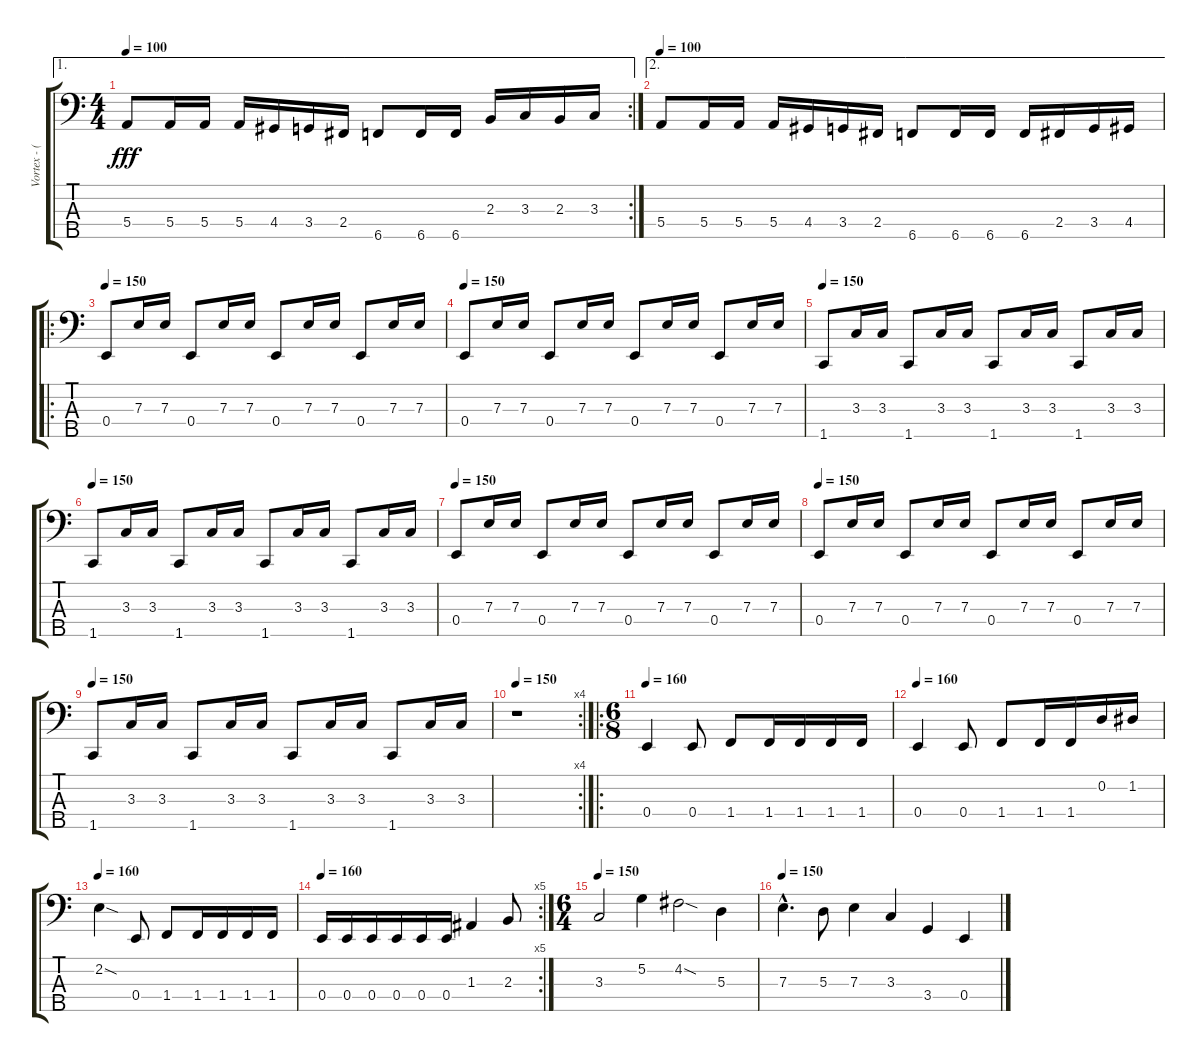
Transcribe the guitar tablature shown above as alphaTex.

\track ("Vortex - (Bass And Clean Vocals)" "Vortex - (") {instrument electricbassfinger}
\staff {score tabs}
\tuning (G2 D2 A1 E1 B0) {hide}
\ae 1
\rc 2
\ts (4 4)
\tempo 100
\clef f4
\ks c
5.4.8{dy fff} 5.4.16 5.4.16 5.4.16 4.4.16 3.4.16 2.4.16 6.5.8 6.5.16 6.5.16 2.3.16 3.3.16 2.3.16 3.3.16 |
\ae 2
\tempo 100
5.4.8 5.4.16 5.4.16 5.4.16 4.4.16 3.4.16 2.4.16 6.5.8 6.5.16 6.5.16 6.5.16 2.4.16 3.4.16 4.4.16 |
\ro
\tempo 150
0.4.8 7.3.16 7.3.16 0.4.8 7.3.16 7.3.16 0.4.8 7.3.16 7.3.16 0.4.8 7.3.16 7.3.16 |
\tempo 150
0.4.8 7.3.16 7.3.16 0.4.8 7.3.16 7.3.16 0.4.8 7.3.16 7.3.16 0.4.8 7.3.16 7.3.16 |
\tempo 150
1.5.8 3.3.16 3.3.16 1.5.8 3.3.16 3.3.16 1.5.8 3.3.16 3.3.16 1.5.8 3.3.16 3.3.16 |
\tempo 150
1.5.8 3.3.16 3.3.16 1.5.8 3.3.16 3.3.16 1.5.8 3.3.16 3.3.16 1.5.8 3.3.16 3.3.16 |
\tempo 150
0.4.8 7.3.16 7.3.16 0.4.8 7.3.16 7.3.16 0.4.8 7.3.16 7.3.16 0.4.8 7.3.16 7.3.16 |
\tempo 150
0.4.8 7.3.16 7.3.16 0.4.8 7.3.16 7.3.16 0.4.8 7.3.16 7.3.16 0.4.8 7.3.16 7.3.16 |
\tempo 150
1.5.8 3.3.16 3.3.16 1.5.8 3.3.16 3.3.16 1.5.8 3.3.16 3.3.16 1.5.8 3.3.16 3.3.16 |
\rc 4
\tempo 150
r.1 |
\ro
\ts (6 8)
\tempo 140
\tempo 160
0.4.4 0.4.8 1.4.8 1.4.16 1.4.16 1.4.16 1.4.16 |
\tempo 160
0.4.4 0.4.8 1.4.8 1.4.16 1.4.16 0.2.16 1.2.16 |
\tempo 160
2.2{sod}.4 0.4.8 1.4.8 1.4.16 1.4.16 1.4.16 1.4.16 |
\rc 5
\tempo 160
0.4.16 0.4.16 0.4.16 0.4.16 0.4.16 0.4.16 1.3.4 2.3.8 |
\ts (6 4)
\tempo 150
3.3.2 5.2.4 4.2{sod}.2 5.3.4 |
\tempo 150
7.3{hac}.4{d} 5.3.8 7.3.4 3.3.4 3.4.4 0.4.4
